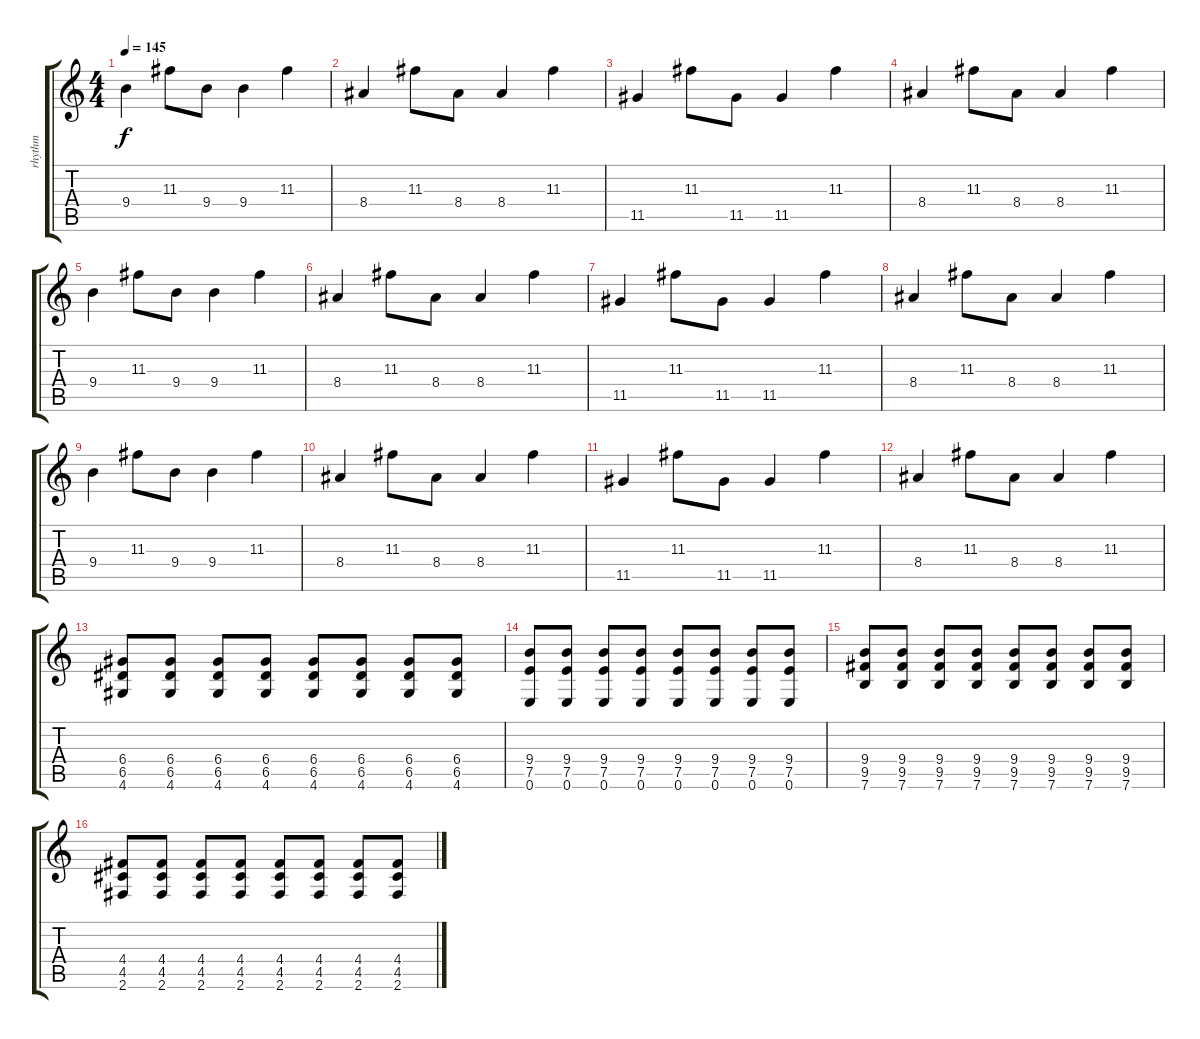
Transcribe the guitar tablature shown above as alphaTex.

\track ("rhythm" "rhythm") {instrument electricguitarclean}
\staff {score tabs}
\tuning (E4 B3 G3 D3 A2 E2) {hide}
\ts (4 4)
\tempo 145
\clef g2
\ks c
9.4.4{dy f} 11.3.8 9.4.8 9.4.4 11.3.4 |
8.4.4 11.3.8 8.4.8 8.4.4 11.3.4 |
11.5.4 11.3.8 11.5.8 11.5.4 11.3.4 |
8.4.4 11.3.8 8.4.8 8.4.4 11.3.4 |
9.4.4 11.3.8 9.4.8 9.4.4 11.3.4 |
8.4.4 11.3.8 8.4.8 8.4.4 11.3.4 |
11.5.4 11.3.8 11.5.8 11.5.4 11.3.4 |
8.4.4 11.3.8 8.4.8 8.4.4 11.3.4 |
9.4.4 11.3.8 9.4.8 9.4.4 11.3.4 |
8.4.4 11.3.8 8.4.8 8.4.4 11.3.4 |
11.5.4 11.3.8 11.5.8 11.5.4 11.3.4 |
8.4.4 11.3.8 8.4.8 8.4.4 11.3.4 |
(6.4 6.5 4.6).8 (6.4 6.5 4.6).8 (6.4 6.5 4.6).8 (6.4 6.5 4.6).8 (6.4 6.5 4.6).8 (6.4 6.5 4.6).8 (6.4 6.5 4.6).8 (6.4 6.5 4.6).8 |
(9.4 7.5 0.6).8 (9.4 7.5 0.6).8 (9.4 7.5 0.6).8 (9.4 7.5 0.6).8 (9.4 7.5 0.6).8 (9.4 7.5 0.6).8 (9.4 7.5 0.6).8 (9.4 7.5 0.6).8 |
(9.4 9.5 7.6).8 (9.4 9.5 7.6).8 (9.4 9.5 7.6).8 (9.4 9.5 7.6).8 (9.4 9.5 7.6).8 (9.4 9.5 7.6).8 (9.4 9.5 7.6).8 (9.4 9.5 7.6).8 |
(4.4 4.5 2.6).8 (4.4 4.5 2.6).8 (4.4 4.5 2.6).8 (4.4 4.5 2.6).8 (4.4 4.5 2.6).8 (4.4 4.5 2.6).8 (4.4 4.5 2.6).8 (4.4 4.5 2.6).8
